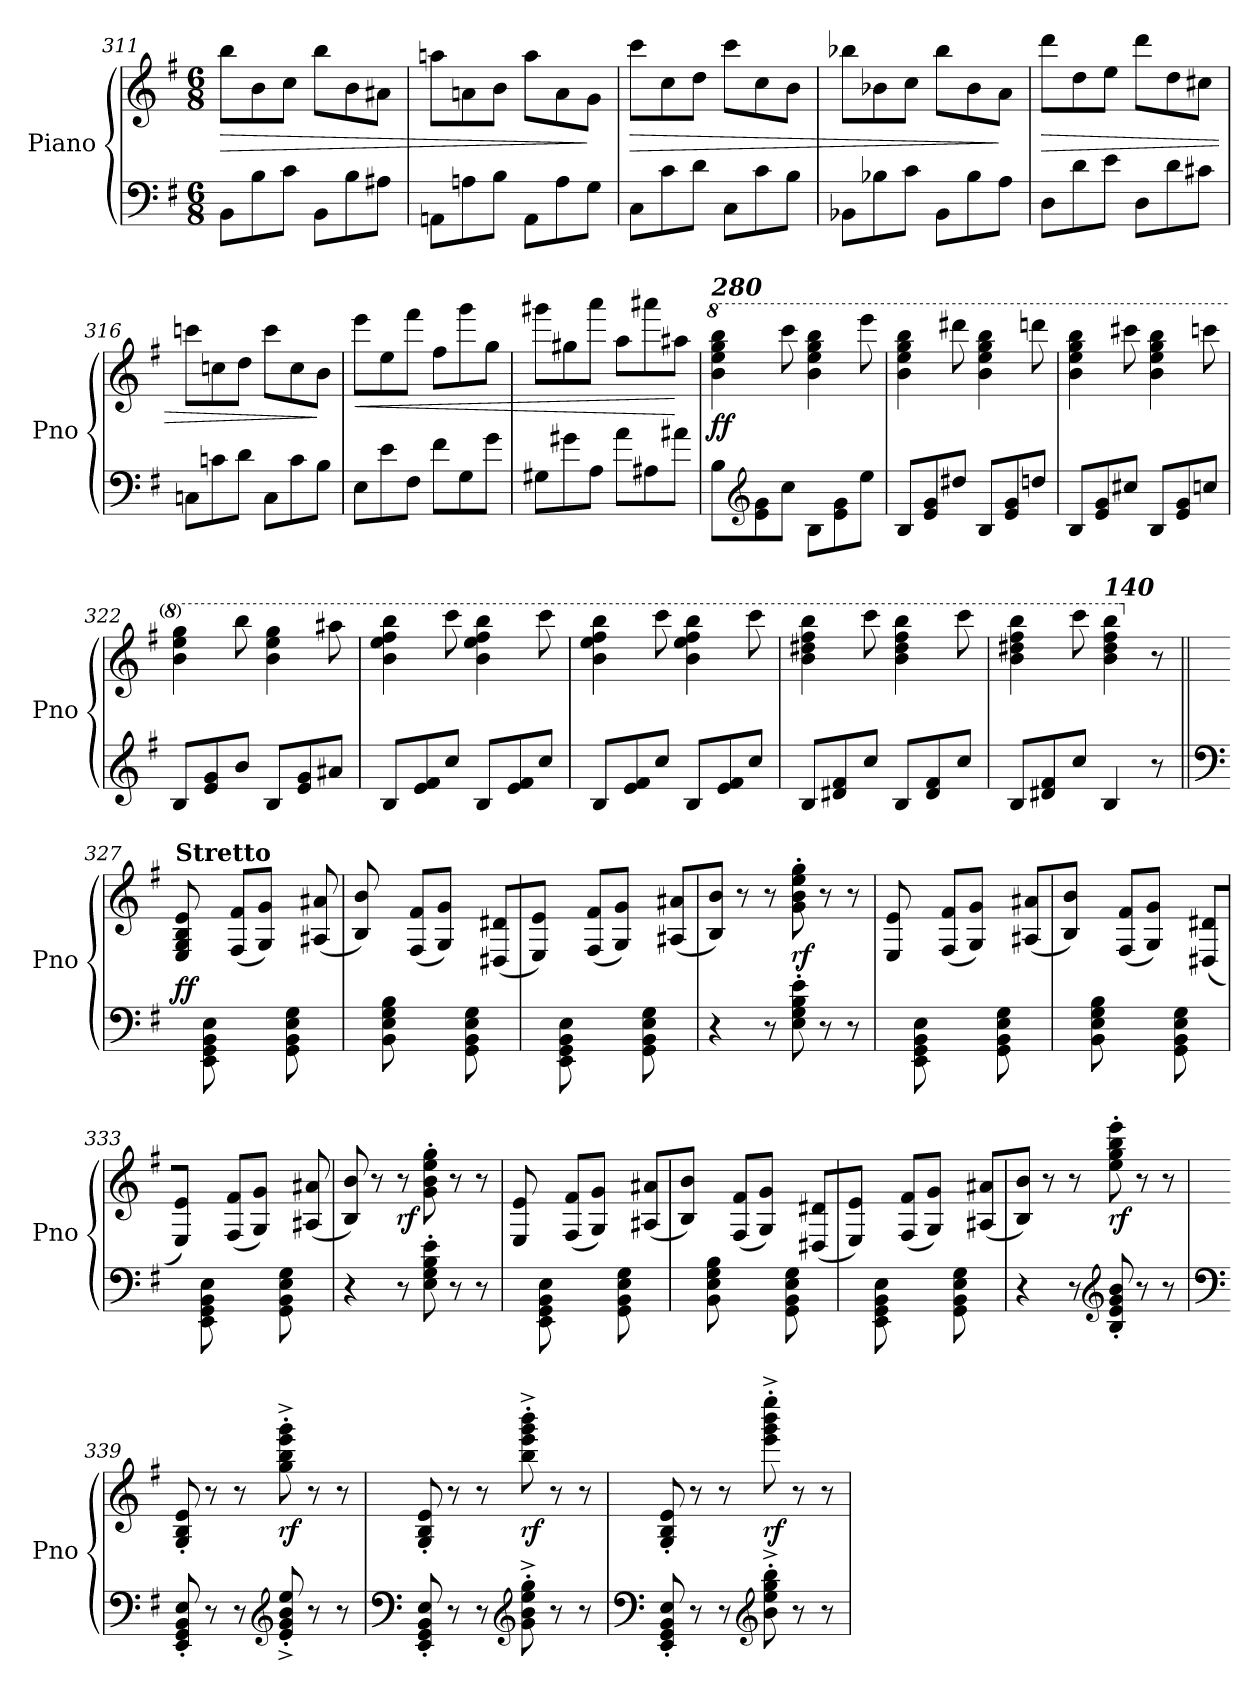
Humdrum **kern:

**kern	**kern	**dynam
*part1	*part1	*part1
*staff2	*staff1	*staff1/2
*I"Piano	*	*
*I'Pno	*	*
*clefF4	*clefG2	*
*k[f#]	*k[f#]	*
*M6/8	*M6/8	*
=311	=311	=311
!	!	!LO:HP:b
8BB\L	8bb\L	>
8B\	8b\	.
8c\J	8cc\J	.
8BB\L	8bb\L	.
8B\	8b\	.
8A#X\J	8a#X\J	.
=312	=312	=312
8AAn\L	8aan\L	.
8An\	8an\	.
8B\J	8b\J	.
8AA\L	8aa\L	.
8A\	8a\	.
8G\J	8g\J	]
=313	=313	=313
!	!	!LO:HP:b
8C\L	8ccc\L	>
8c\	8cc\	.
8d\J	8dd\J	.
8C\L	8ccc\L	.
8c\	8cc\	.
8B\J	8b\J	.
=314	=314	=314
8BB-X\L	8bb-X\L	.
8B-X\	8b-X\	.
8c\J	8cc\J	.
8BB-\L	8bb-\L	.
8B-\	8b-\	.
8A\J	8a\J	]
=315	=315	=315
!	!	!LO:HP:b
8D\L	8ddd\L	>
8d\	8dd\	.
8e\J	8ee\J	.
8D\L	8ddd\L	.
8d\	8dd\	.
8c#X\J	8cc#X\J	.
!!LO:LB:g=z
=316	=316	=316
8Cn\L	8cccn\L	.
8cn\	8ccn\	.
8d\J	8dd\J	.
8C\L	8ccc\L	.
8c\	8cc\	.
8B\J	8b\J	]
=317	=317	=317
!	!	!LO:HP:b
8E\L	8eee\L	<
8e\	8ee\	.
8F#\J	8fff#\J	.
8f#\L	8ff#\L	.
8G\	8ggg\	.
8g\J	8gg\J	.
=318	=318	=318
8G#X\L	8ggg#X\L	.
8g#X\	8gg#X\	.
8A\J	8aaa\J	.
8a\L	8aa\L	.
8A#X\	8aaa#X\	.
8a#X\J	8aa#X\J	[
=319	=319	=319
*	*8va	*
!	!LO:TX:a:Bi:t=280	!
!	!	!LO:DY:b
8B\L	4bb\ 4eee\ 4ggg\ 4bbb\	ff
*clefG2	*	*
8e\ 8g\	.	.
8cc\J	8cccc\	.
8B\L	4bb\ 4eee\ 4ggg\ 4bbb\	.
8e\ 8g\	.	.
8ee\J	8eeee\	.
=320	=320	=320
8B/L	4bb\ 4eee\ 4ggg\ 4bbb\	.
8e/ 8g/	.	.
8dd#X/J	8dddd#X\	.
8B/L	4bb\ 4eee\ 4ggg\ 4bbb\	.
8e/ 8g/	.	.
8ddn/J	8ddddn\	.
=321	=321	=321
8B/L	4bb\ 4eee\ 4ggg\ 4bbb\	.
8e/ 8g/	.	.
8cc#X/J	8cccc#X\	.
8B/L	4bb\ 4eee\ 4ggg\ 4bbb\	.
8e/ 8g/	.	.
8ccn/J	8ccccn\	.
!!LO:LB:g=z
=322	=322	=322
8B/L	4bb\ 4eee\ 4ggg\	.
8e/ 8g/	.	.
8b/J	8bbb\	.
8B/L	4bb\ 4eee\ 4ggg\	.
8e/ 8g/	.	.
8a#X/J	8aaa#X\	.
=323	=323	=323
8B/L	4bb\ 4eee\ 4fff#\ 4bbb\	.
8e/ 8f#/	.	.
8cc/J	8cccc\	.
8B/L	4bb\ 4eee\ 4fff#\ 4bbb\	.
8e/ 8f#/	.	.
8cc/J	8cccc\	.
=324	=324	=324
8B/L	4bb\ 4eee\ 4fff#\ 4bbb\	.
8e/ 8f#/	.	.
8cc/J	8cccc\	.
8B/L	4bb\ 4eee\ 4fff#\ 4bbb\	.
8e/ 8f#/	.	.
8cc/J	8cccc\	.
=325	=325	=325
8B/L	4bb\ 4ddd#X\ 4fff#\ 4bbb\	.
8d#X/ 8f#/	.	.
8cc/J	8cccc\	.
8B/L	4bb\ 4ddd#\ 4fff#\ 4bbb\	.
8d#/ 8f#/	.	.
8cc/J	8cccc\	.
=326	=326	=326
8B/L	4bb\ 4ddd#X\ 4fff#\ 4bbb\	.
8d#X/ 8f#/	.	.
8cc/J	8cccc\	.
!	!LO:TX:a:Bi:t=140	!
4B/	4bb\ 4ddd#\ 4fff#\ 4bbb\	.
*	*X8va	*
8r	8r	.
=327||	=327||	=327||
*clefF4	*	*
!	!LO:TX:a:B:t=Stretto	!
!	!	!LO:DY:a=2
8ryy	8E/ 8G/ 8B/ 8e/	ff
8EE\ 8GG\ 8BB\ 8E\	8ryy	.
8ryy	(8F#/ 8f#/L	.
8ryy	8G/ 8g/J)	.
8GG\ 8BB\ 8E\ 8G\	8ryy	.
8ryy	(8A#X/ 8a#X/	.
!!LO:LB:g=z
=328	=328	=328
8ryy	8B/ 8b/)	.
8BB\ 8E\ 8G\ 8B\	8ryy	.
8ryy	(8F#/ 8f#/L	.
8ryy	8G/ 8g/J)	.
8GG\ 8BB\ 8E\ 8G\	8ryy	.
8ryy	(8D#X/ 8d#X/L	.
=329	=329	=329
8ryy	8E/ 8e/J)	.
8EE\ 8GG\ 8BB\ 8E\	8ryy	.
8ryy	(8F#/ 8f#/L	.
8ryy	8G/ 8g/J)	.
8GG\ 8BB\ 8E\ 8G\	8ryy	.
8ryy	(8A#X/ 8a#X/L	.
=330	=330	=330
4r	8B/ 8b/J)	.
.	8r	.
8r	8r	.
!	!	!LO:DY:b
8E\' 8G\' 8B\' 8e\'	8g\' 8b\' 8ee\' 8gg\'	rf
8r	8r	.
8r	8r	.
=331	=331	=331
8ryy	8E/ 8e/	.
8EE\ 8GG\ 8BB\ 8E\	8ryy	.
8ryy	(8F#/ 8f#/L	.
8ryy	8G/ 8g/J)	.
8GG\ 8BB\ 8E\ 8G\	8ryy	.
8ryy	(8A#X/ 8a#X/L	.
=332	=332	=332
8ryy	8B/ 8b/J)	.
8BB\ 8E\ 8G\ 8B\	8ryy	.
8ryy	(8F#/ 8f#/L	.
8ryy	8G/ 8g/J)	.
8GG\ 8BB\ 8E\ 8G\	8ryy	.
8ryy	(8D#X/ 8d#X/L	.
=333	=333	=333
8ryy	8E/ 8e/J)	.
8EE\ 8GG\ 8BB\ 8E\	8ryy	.
8ryy	(8F#/ 8f#/L	.
8ryy	8G/ 8g/J)	.
8GG\ 8BB\ 8E\ 8G\	8ryy	.
8ryy	(8A#X/ 8a#X/	.
!!LO:PB:g=z
=334	=334	=334
4r	8B/ 8b/)	.
.	8r	.
!	!	!LO:DY:b
8r	8r	rf
8E\' 8G\' 8B\' 8e\'	8g\' 8b\' 8ee\' 8gg\'	.
8r	8r	.
8r	8r	.
=335	=335	=335
8ryy	8E/ 8e/	.
8EE\ 8GG\ 8BB\ 8E\	8ryy	.
8ryy	(8F#/ 8f#/L	.
8ryy	8G/ 8g/J)	.
8GG\ 8BB\ 8E\ 8G\	8ryy	.
8ryy	(8A#X/ 8a#X/L	.
=336	=336	=336
8ryy	8B/ 8b/J)	.
8BB\ 8E\ 8G\ 8B\	8ryy	.
8ryy	(8F#/ 8f#/L	.
8ryy	8G/ 8g/J)	.
8GG\ 8BB\ 8E\ 8G\	8ryy	.
8ryy	(8D#X/ 8d#X/L	.
=337	=337	=337
8ryy	8E/ 8e/J)	.
8EE\ 8GG\ 8BB\ 8E\	8ryy	.
8ryy	(8F#/ 8f#/L	.
8ryy	8G/ 8g/J)	.
8GG\ 8BB\ 8E\ 8G\	8ryy	.
8ryy	(8A#X/ 8a#X/L	.
=338	=338	=338
4r	8B/ 8b/J)	.
.	8r	.
8r	8r	.
*clefG2	*	*
!	!	!LO:DY:b
8B/' 8e/' 8g/' 8b/'	8ee\' 8gg\' 8bb\' 8eee\'	rf
8r	8r	.
8r	8r	.
=339	=339	=339
*clefF4	*	*
8EE/' 8GG/' 8BB/' 8E/'	8G/' 8B/' 8e/'	.
8r	8r	.
8r	8r	.
*clefG2	*	*
!	!	!LO:DY:b
8e/'^ 8g/'^ 8b/'^ 8ee/'^	8gg\'^ 8bb\'^ 8eee\'^ 8ggg\'^	rf
8r	8r	.
8r	8r	.
!!LO:LB:g=z
=340	=340	=340
*clefF4	*	*
8EE/' 8GG/' 8BB/' 8E/'	8G/' 8B/' 8e/'	.
8r	8r	.
8r	8r	.
*clefG2	*	*
!	!	!LO:DY:b
8g\'^ 8b\'^ 8ee\'^ 8gg\'^	8bb\'^ 8eee\'^ 8ggg\'^ 8bbb\'^	rf
8r	8r	.
8r	8r	.
=341	=341	=341
*clefF4	*	*
8EE/' 8GG/' 8BB/' 8E/'	8G/' 8B/' 8e/'	.
8r	8r	.
8r	8r	.
*clefG2	*	*
!	!	!LO:DY:b
8b\'^ 8ee\'^ 8gg\'^ 8bb\'^	8eee\'^ 8ggg\'^ 8bbb\'^ 8eeee\'^	rf
8r	8r	.
8r	8r	.
=	=	=
*-	*-	*-
